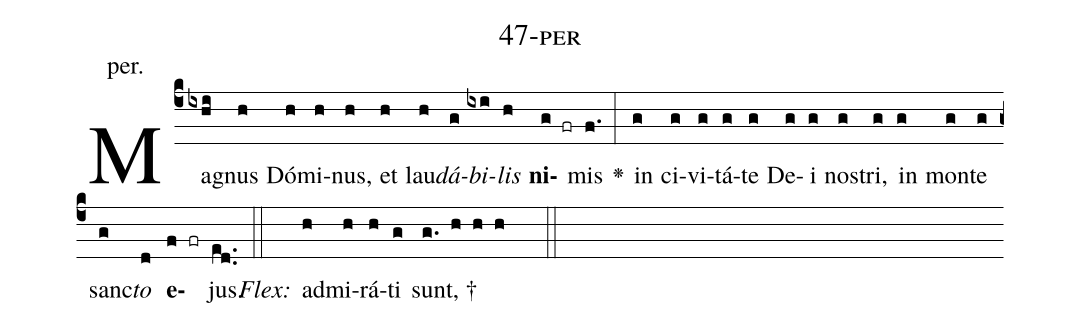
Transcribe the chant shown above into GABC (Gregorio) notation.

name: 47-per;
annotation: per.;
%%
(c4)Ma(ixhi)gnus(h) Dó(h)mi(h)nus,(h) et(h) lau(h)<i>dá</i>(g)<i>bi</i>(ixi)<i>lis</i>(h) <b>ni</b>(g fr)mis(f.) <v>\greheightstar</v>(:) in(g) ci(g)vi(g)tá(g)te(g) De(g)i(g) nos(g)tri,(g) in(g) mon(g)te(g) sanc(g)<i>to</i>(d) <b>e</b>(f fr)jus.(ed..) (::)
<i>Flex:</i>()  ad(h)mi(h)rá(h)ti(g) sunt, †(g. h h h  ::)

%E(g) u(g) o(g) u(d) a(f) e.(ed..) (::)
